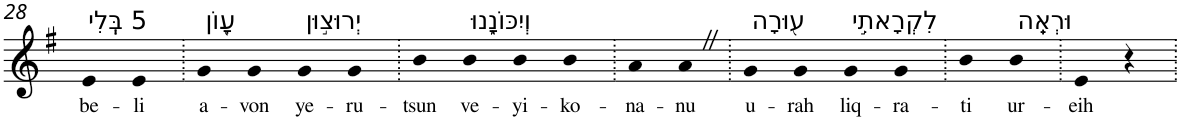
**kern	**text
*part1	*part1
*staff1	*staff1
*I"Piano	*
*I'Pno	*
!!LO:PB:g=z
*clefG2	*
*k[f#]	*
*G:	*
=28	=28
!LO:TX:a:t=5 בְּֽלִי	!
!	!LO:LY:b
4e	be-
!	!LO:LY:b
4e	-li
=29.	=29.
!LO:TX:a:t=עָ֭וֺן	!
!	!LO:LY:b
4g	a-
!	!LO:LY:b
4g	-von
!LO:TX:a:t=יְרוּצ֣וּן	!
!	!LO:LY:b
4g	ye-
!	!LO:LY:b
4g	-ru-
=30.	=30.
!	!LO:LY:b
4b	-tsun
!LO:TX:a:t=וְיִכּוֹנָ֑נוּ	!
!	!LO:LY:b
4b	ve-
!	!LO:LY:b
4b	-yi-
!	!LO:LY:b
4b	-ko-
=31.	=31.
!	!LO:LY:b
4a	-na-
!	!LO:LY:b
4aZ	-nu
=32.	=32.
!LO:TX:a:t=ע֖וּרָה	!
!	!LO:LY:b
4g	u-
!	!LO:LY:b
4g	-rah
!LO:TX:a:t=לִקְרָאתִ֣י	!
!	!LO:LY:b
4g	liq-
!	!LO:LY:b
4g	-ra-
=33.	=33.
!	!LO:LY:b
4b	-ti
!LO:TX:a:t=וּרְאֵֽה	!
!	!LO:LY:b
4b	ur-
=34.	=34.
!	!LO:LY:b
4e	-eih
4r	.
=.	=.
*-	*-
